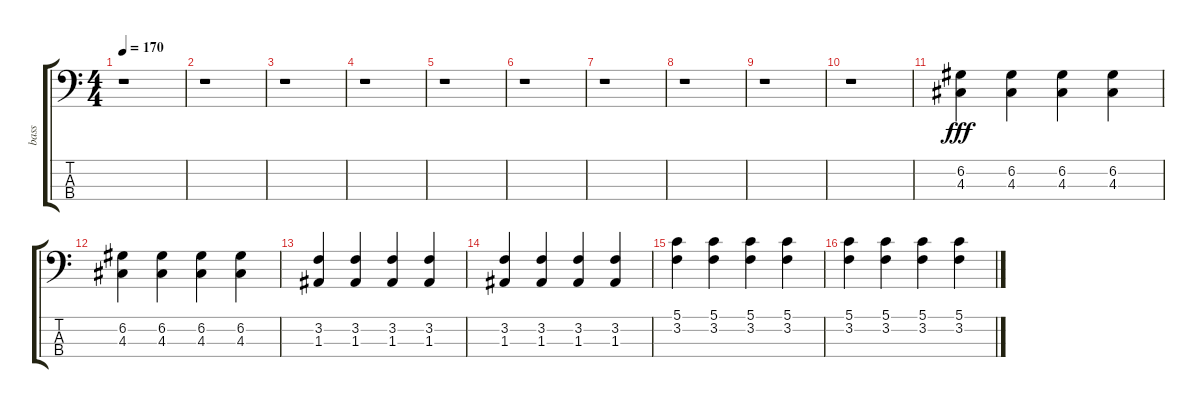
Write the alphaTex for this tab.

\track ("bass" "bass") {instrument electricbasspick}
\staff {score tabs}
\tuning (G2 D2 A1 D1) {hide}
\ts (4 4)
\tempo 170
\clef f4
\ks c
r.1{dy fff instrument electricbasspick} |
r.1 |
r.1 |
r.1 |
r.1 |
r.1 |
r.1 |
r.1 |
r.1 |
r.1 |
(6.2 4.3).4 (6.2 4.3).4 (6.2 4.3).4 (6.2 4.3).4 |
(6.2 4.3).4 (6.2 4.3).4 (6.2 4.3).4 (6.2 4.3).4 |
(3.2 1.3).4 (3.2 1.3).4 (3.2 1.3).4 (3.2 1.3).4 |
(3.2 1.3).4 (3.2 1.3).4 (3.2 1.3).4 (3.2 1.3).4 |
(5.1 3.2).4 (5.1 3.2).4 (5.1 3.2).4 (5.1 3.2).4 |
(5.1 3.2).4 (5.1 3.2).4 (5.1 3.2).4 (5.1 3.2).4
